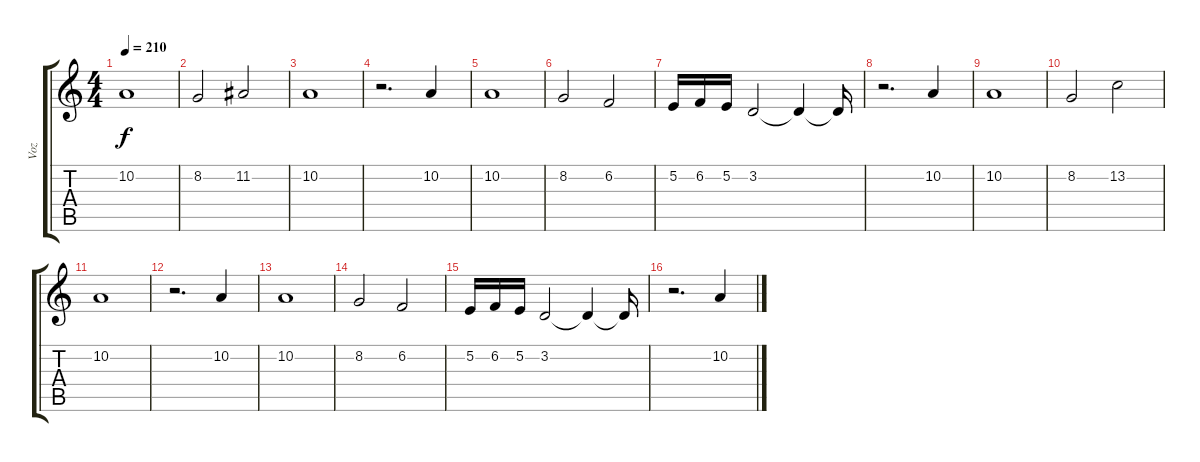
\track ("Voz" "Voz") {instrument choiraahs}
\staff {score tabs}
\tuning (E4 B3 G3 D3 A2 E2) {hide}
\ts (4 4)
\tempo 210
\clef g2
\ks c
10.2.1{dy f} |
8.2.2 11.2.2 |
10.2.1 |
r.2{d} 10.2.4 |
10.2.1 |
8.2.2 6.2.2 |
5.2.16 6.2.16 5.2.16 3.2.2 3.2{t}.4 3.2{t}.16 |
r.2{d} 10.2.4 |
10.2.1 |
8.2.2 13.2.2 |
10.2.1 |
r.2{d} 10.2.4 |
10.2.1 |
8.2.2 6.2.2 |
5.2.16 6.2.16 5.2.16 3.2.2 3.2{t}.4 3.2{t}.16 |
r.2{d} 10.2.4
